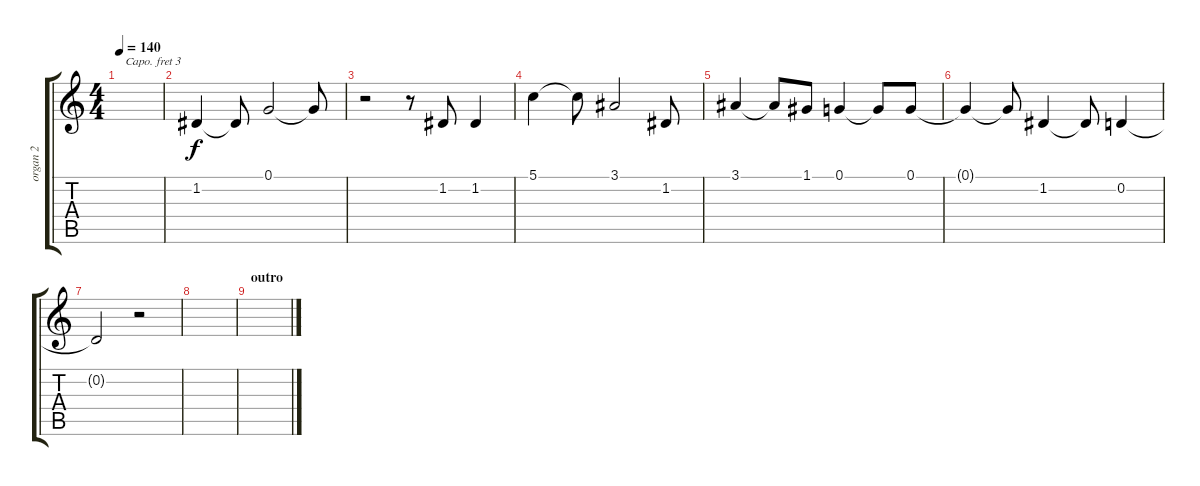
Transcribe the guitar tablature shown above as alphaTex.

\track ("organ 2" "organ 2") {instrument churchorgan}
\staff {score tabs}
\capo 3
\tuning (E4 B3 G3 D3 A2 E2) {hide}
\ts (4 4)
\tempo 140
\clef g2
\ks c
|
1.2.4 1.2{t}.8 0.1.2 0.1{t}.8 |
r.2 r.8 1.2.8 1.2.4 |
5.1.4 5.1{t}.8 3.1.2 1.2.8 |
3.1.4 3.1{t}.8 1.1.8 0.1.4 0.1{t}.8 0.1.8 |
0.1{t}.4 0.1{t}.8 1.2.4 1.2{t}.8 0.2.4 |
0.2{t}.2 r.2 |
|
\section ("" "outro")
